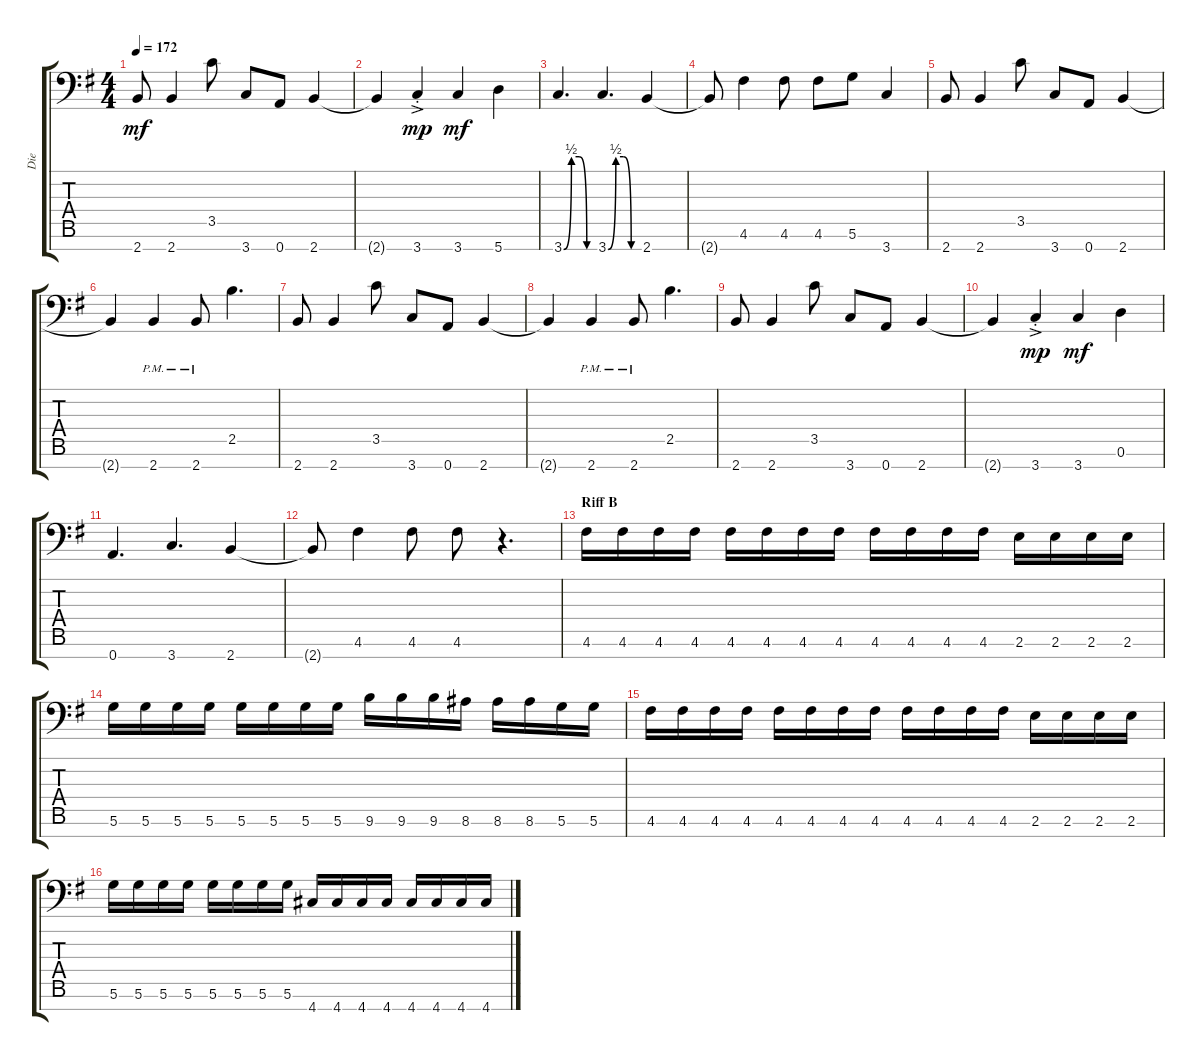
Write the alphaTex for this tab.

\track ("Die" "Die") {instrument distortionguitar}
\staff {score tabs}
\tuning (E4 B3 G3 D3 A2 D2 A1) {hide}
\ts (4 4)
\tempo 172
\clef f4
\ks eminor
2.7.8{dy mf} 2.7.4 3.5.8 3.7.8 0.7.8 2.7.4 |
2.7{t}.4 3.7{ac st}.4{dy mp} 3.7.4{dy mf} 5.7.4 |
3.7{be (custom 0 0 15 2 30 2 45 0 60 0)}.4{d} 3.7{be (custom 0 0 15 2 30 2 45 0 60 0)}.4{d} 2.7.4 |
2.7{t}.8 4.6.4 4.6.8 4.6.8 5.6.8 3.7.4 |
2.7.8 2.7.4 3.5.8 3.7.8 0.7.8 2.7.4 |
2.7{t}.4 2.7{pm}.4 2.7{pm}.8 2.5.4{d} |
2.7.8 2.7.4 3.5.8 3.7.8 0.7.8 2.7.4 |
2.7{t}.4 2.7{pm}.4 2.7{pm}.8 2.5.4{d} |
2.7.8 2.7.4 3.5.8 3.7.8 0.7.8 2.7.4 |
2.7{t}.4 3.7{ac st}.4{dy mp} 3.7.4{dy mf} 0.6.4 |
0.7.4{d} 3.7.4{d} 2.7.4 |
2.7{t}.8 4.6.4 4.6.8 4.6.8 r.4{d} |
\section ("" "Riff B")
4.6.16 4.6.16 4.6.16 4.6.16 4.6.16 4.6.16 4.6.16 4.6.16 4.6.16 4.6.16 4.6.16 4.6.16 2.6.16 2.6.16 2.6.16 2.6.16 |
5.6.16 5.6.16 5.6.16 5.6.16 5.6.16 5.6.16 5.6.16 5.6.16 9.6.16 9.6.16 9.6.16 8.6.16 8.6.16 8.6.16 5.6.16 5.6.16 |
4.6.16 4.6.16 4.6.16 4.6.16 4.6.16 4.6.16 4.6.16 4.6.16 4.6.16 4.6.16 4.6.16 4.6.16 2.6.16 2.6.16 2.6.16 2.6.16 |
5.6.16 5.6.16 5.6.16 5.6.16 5.6.16 5.6.16 5.6.16 5.6.16 4.7.16 4.7.16 4.7.16 4.7.16 4.7.16 4.7.16 4.7.16 4.7.16
